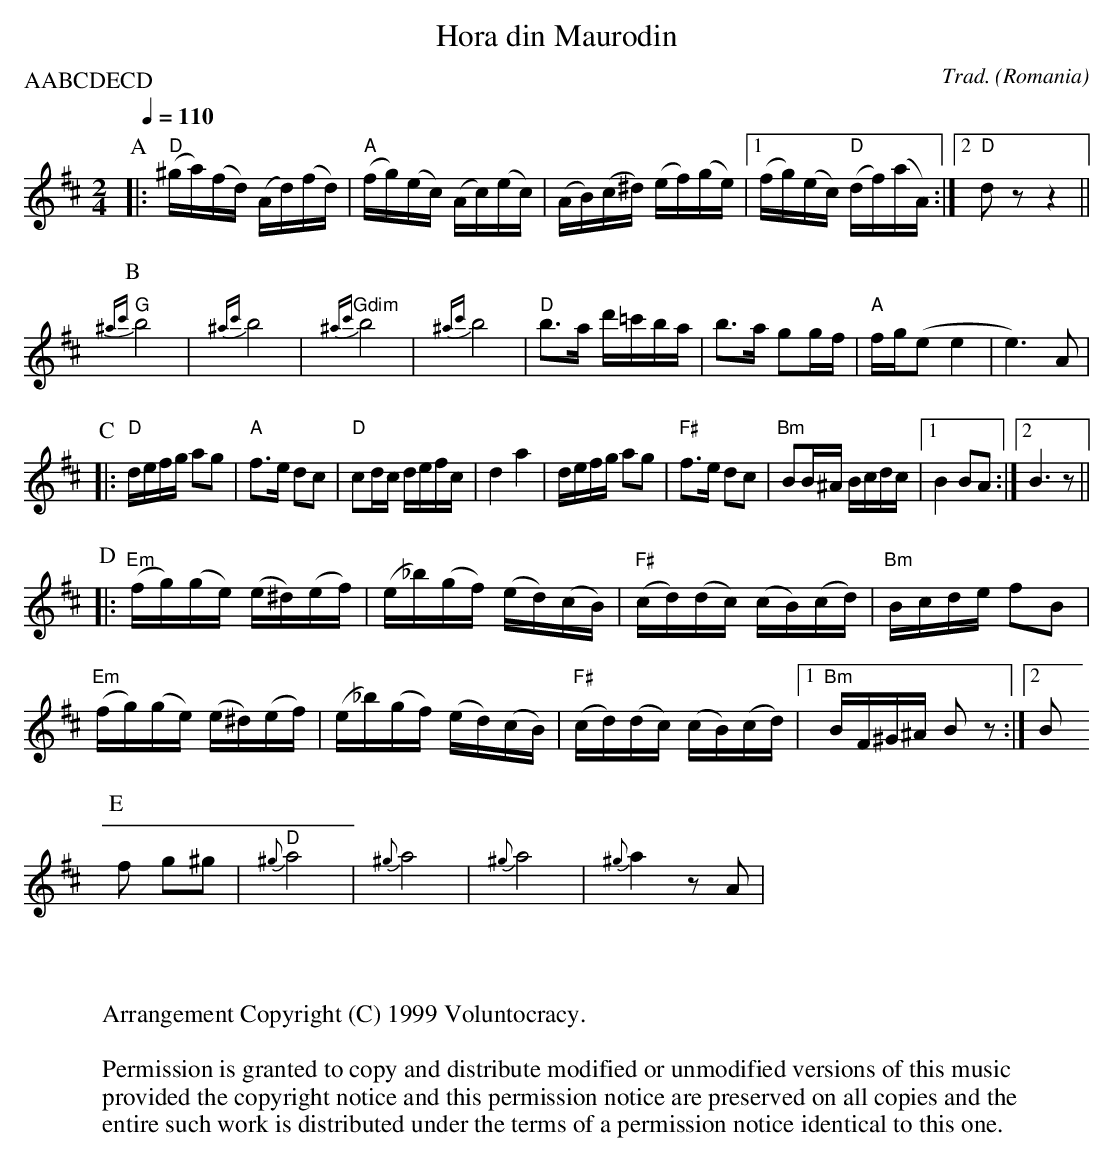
X:1
T:Hora din Maurodin
O:Romania
C:Trad.
P:AABCDECD
M:2/4
L:1/16
K:D
P:A
Q:1/4=110
 |:"D"(^ga)(fd) (Ad)(fd) |"A"(fg)(ec) (Ac)(ec) | (AB)(c^d) (ef)(ge) \
    |1 (fg)(ec) "D"(df)(aA) :|2"D"d2z2z4 ||
P:B
L:1/8
 "G"{^ac'}b4 | {^ac'}b4 |"Gdim"{^ac'}b4 | {^ac'}b4 |\
 "D"b>a d'/2=c'/2b/2a/2 | b>a gg/2f/2 |"A"f/2g/2(ee2 | e3) A |
P:C
 |:"D"d/2e/2f/2g/2 ag |"A" f>e dc |"D"cd/2c/2 d/2e/2f/2c/2 |  d2 a2 |\
      d/2e/2f/2g/2 ag |"F#"f>e dc |"Bm"BB/2^A/2 B/2c/2d/2c/2 |1 B2 BA :|2 B3z ||
P:D
L:1/16
 |:"Em"(fg)(ge) (e^d)(ef) |(e_b)(gf) (ed)(cB) |"F#"(cd)(dc) (cB)(cd) |"Bm"Bcde f2B2 |
   "Em"(fg)(ge) (e^d)(ef) |(e_b)(gf) (ed)(cB) |"F#"(cd)(dc) (cB)(cd)\
  |[1"Bm"BF^G^A B2z2 :|[2 B2
P:E
L:1/8
 f g^g |"D"{^g}a4 | {^g}a4 |{^g}a4 | {^g}a2 z A |
W:
W:
W:Arrangement Copyright (C) 1999 Voluntocracy.
W:
W:Permission is granted to copy and distribute modified or unmodified versions of this music
W:provided the copyright notice and this permission notice are preserved on all copies and the
W:entire such work is distributed under the terms of a permission notice identical to this one.
